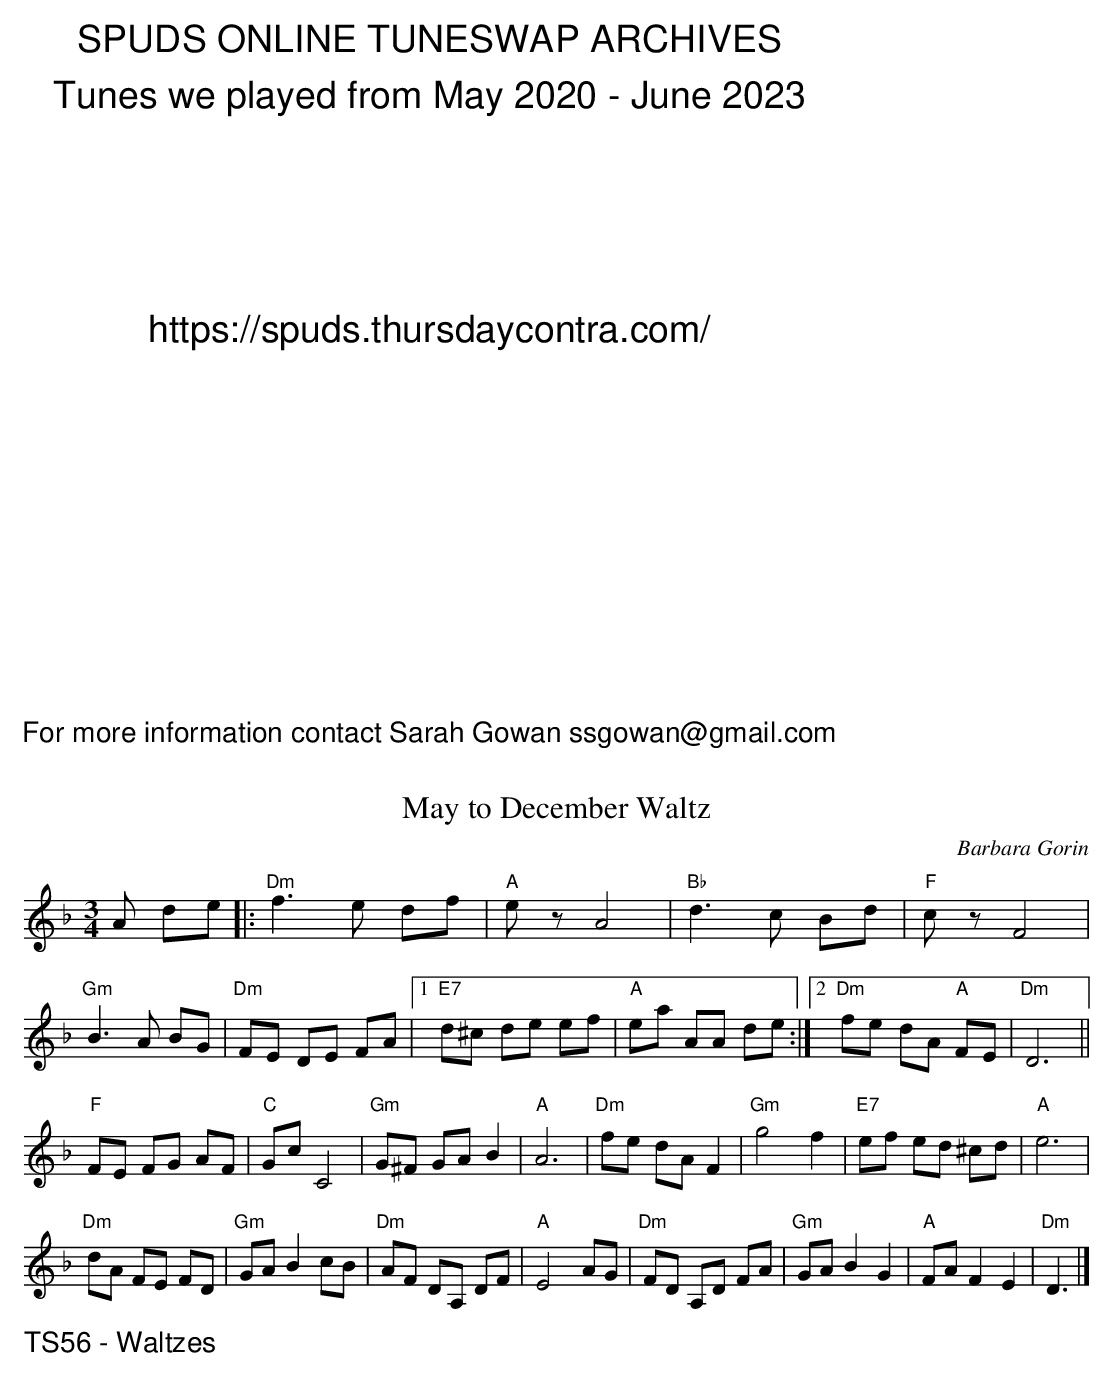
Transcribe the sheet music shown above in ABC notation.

X:1
T:May to December Waltz
C:Barbara Gorin
M:3/4
L:1/8
K:Dm
A de|:"Dm"f3e df|"A"ezA4|"Bb"d3c Bd|"F"czF4|
"Gm"B3A BG|"Dm"FE DE FA|1"E7"d^c de ef|"A"ea AA de:|2"Dm"fe dA "A"FE|"Dm"D6||
"F"FE FG AF|"C"GcC4|"Gm"G^F GAB2|"A"A6|\
"Dm"fe dAF2|"Gm"g4f2|"E7"ef ed ^cd|"A"e6|
"Dm"dA FE FD|"Gm"GAB2cB|"Dm"AF DA, DF|"A"E4AG|\
"Dm"FD A,D FA|"Gm"GA B2G2|"A"FA F2E2|"Dm"D3|]
